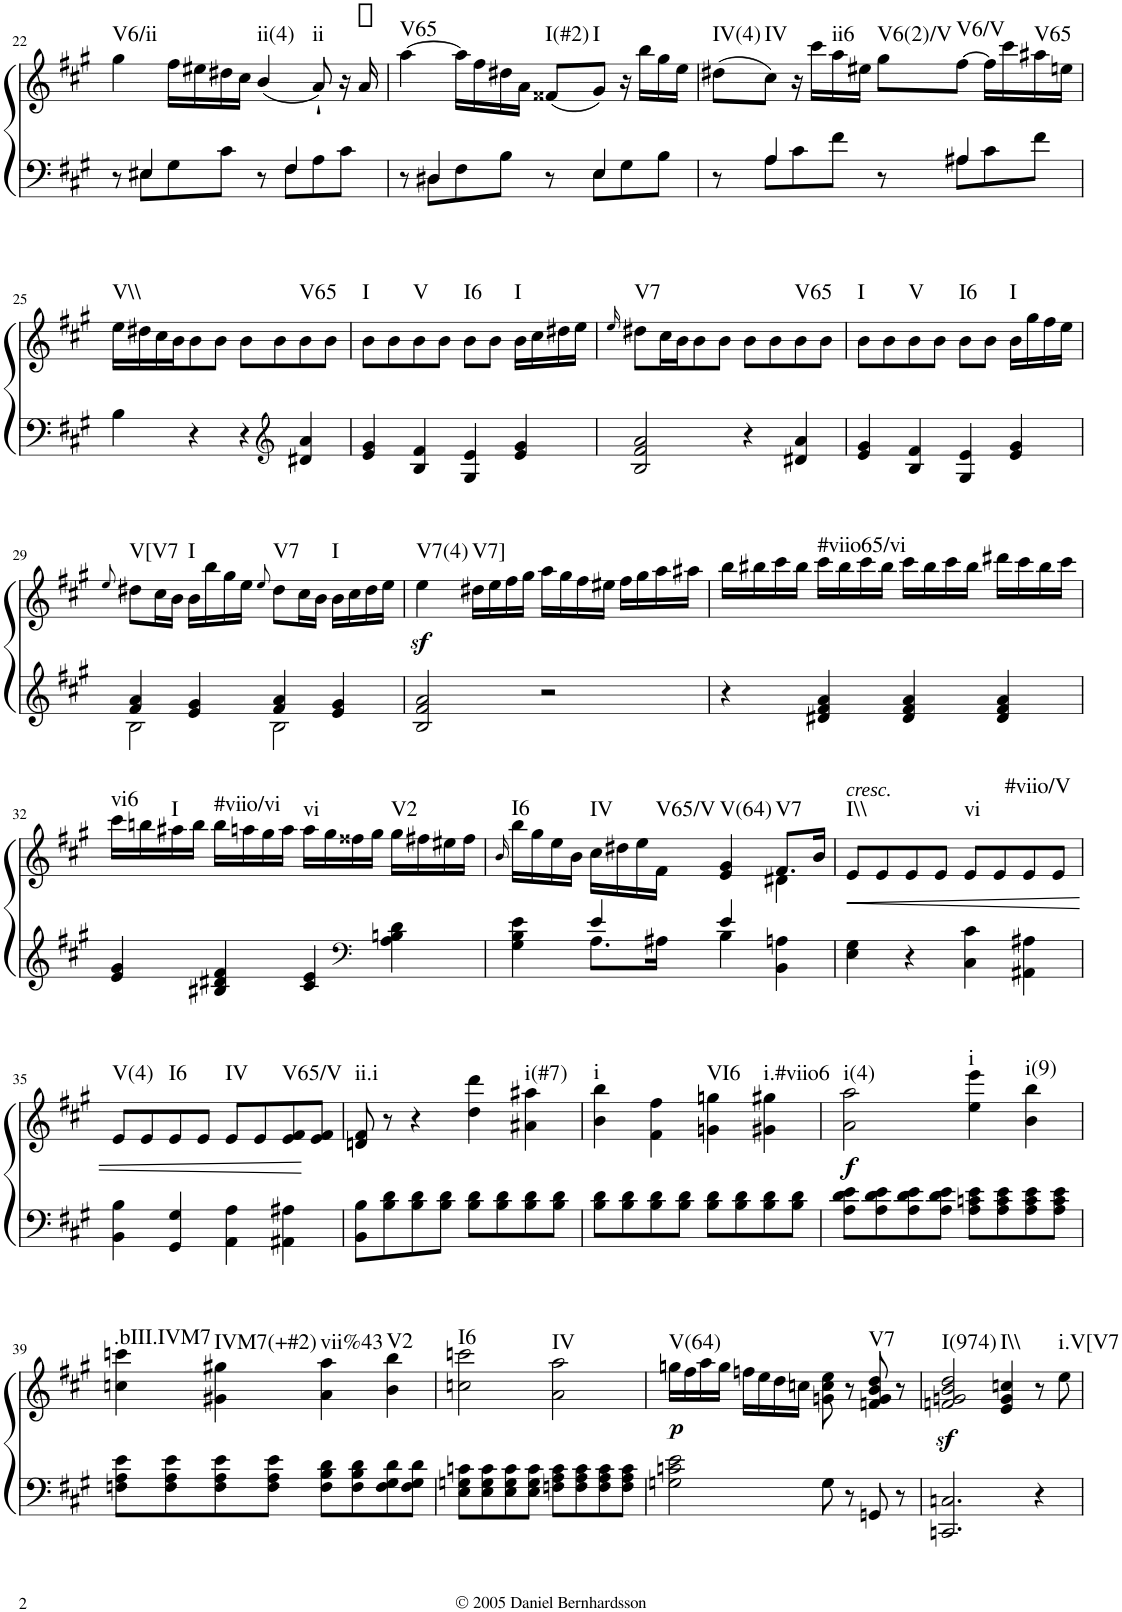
**kern	**kern	**dynam	**harte
*part1	*part1	*part1	*part1
*staff2	*staff1	*staff1/2	*
*I"Piano	*	*	*
*I'Pno.	*	*	*
!!LO:PB:g=z
*clefF4	*clefG2	*	*
*k[f#c#g#]	*k[f#c#g#]	*	*
*A:	*A:	*	*
*M2/2	*M2/2	*	*
*met(c|)	*met(c|)	*	*
=22	=22	=22	=22
*^	*	*	*
!	!	!	!	!LO:H:kt=V6/ii
8r	8ryy	4gg#\	.	N
4E#X/	8E#\L	.	.	.
.	8G#\	16ff#\LL	.	.
.	.	16ee#X\	.	.
8ryy	8c#\J	16dd#X\	.	.
.	.	16cc#\JJ	.	.
!	!	!	!	!LO:H:kt=ii(4)
8r	8ryy	(4b/	.	N
4F#/	8F#\L	.	.	.
!	!	!	!	!LO:H:kt=ii
.	8A\	8a`/)	.	N
8ryy	8c#\J	16r	.	.
.	.	16a/	.	.
=23	=23	=23	=23	=23
!	!	!	!	!LO:H:kt=V65
8r	8ryy	[4aa\	.	N
4D#X/	8D#\L	.	.	.
.	8F#\	16aa\LL]	.	.
.	.	16ff#\	.	.
8ryy	8B\J	16dd#X\	.	.
.	.	16a\JJ	.	.
!	!	!	!	!LO:H:kt=I(#2)
8r	8ryy	(8f##X/L	.	N
!	!	!	!	!LO:H:kt=I
4E/	8E\L	8g#/J)	.	N
.	8G#\	16r	.	.
.	.	16bb\LL	.	.
8ryy	8B\J	16gg#\	.	.
.	.	16ee\JJ	.	.
=24	=24	=24	=24	=24
!	!	!	!	!LO:H:kt=IV(4)
8r	8ryy	(8dd#X\L	.	N
!	!	!	!	!LO:H:kt=IV
4A/	8A\L	8cc#\J)	.	N
.	8c#\	16r	.	.
.	.	16ccc#\LL	.	.
!	!	!	!	!LO:H:kt=ii6
8ryy	8f#\J	16aa\	.	N
.	.	16ee#X\JJ	.	.
!	!	!	!	!LO:H:kt=V6(2)/V
8r	8ryy	8gg#\L	.	N
!	!	!	!	!LO:H:kt=V6/V
4A#X/	8A#\L	[8ff#\J	.	N
.	8c#\	16ff#\LL]	.	.
.	.	16ccc#\	.	.
!	!	!	!	!LO:H:kt=V65
8ryy	8f#\J	16aa#X\	.	N
.	.	16een\JJ	.	.
*v	*v	*	*	*
!!LO:LB:g=z
=25	=25	=25	=25
!	!	!	!LO:H:kt=V\\
4B\	16ee\LL	.	N
.	16dd#X\	.	.
.	16cc#\	.	.
.	16b\J	.	.
4r	8b\	.	.
.	8b\J	.	.
4r	8b\L	.	.
*clefG2	*	*	*
.	8b\	.	.
!	!	!	!LO:H:kt=V65
4d#X/ 4a/	8b\	.	N
.	8b\J	.	.
=26	=26	=26	=26
!	!	!	!LO:H:kt=I
4e/ 4g#/	8b\L	.	N
.	8b\	.	.
!	!	!	!LO:H:kt=V
4B/ 4f#/	8b\	.	N
.	8b\J	.	.
!	!	!	!LO:H:kt=I6
4G#/ 4e/	8b\L	.	N
.	8b\J	.	.
!	!	!	!LO:H:kt=I
4e/ 4g#/	16b\LL	.	N
.	16cc#\	.	.
.	16dd#X\	.	.
.	16ee\JJ	.	.
=27	=27	=27	=27
.	16qee/	.	.
!	!	!	!LO:H:kt=V7
2B/ 2f#/ 2a/	8dd#X\L	.	N
.	16cc#\L	.	.
.	16b\J	.	.
.	8b\	.	.
.	8b\J	.	.
4r	8b\L	.	.
.	8b\	.	.
!	!	!	!LO:H:kt=V65
4d#X/ 4a/	8b\	.	N
.	8b\J	.	.
=28	=28	=28	=28
!	!	!	!LO:H:kt=I
4e/ 4g#/	8b\L	.	N
.	8b\	.	.
!	!	!	!LO:H:kt=V
4B/ 4f#/	8b\	.	N
.	8b\J	.	.
!	!	!	!LO:H:kt=I6
4G#/ 4e/	8b\L	.	N
.	8b\J	.	.
!	!	!	!LO:H:kt=I
4e/ 4g#/	16b\LL	.	N
.	16gg#\	.	.
.	16ff#\	.	.
.	16ee\JJ	.	.
!!LO:LB:g=z
=29	=29	=29	=29
.	8qee/	.	.
*^	*	*	*
!	!	!	!	!LO:H:kt=V[V7
4f#/ 4a/	2B\	8dd#X\L	.	N
.	.	16cc#\L	.	.
.	.	16b\JJ	.	.
!	!	!	!	!LO:H:kt=I
4e/ 4g#/	.	16b\LL	.	N
.	.	16bb\	.	.
.	.	16gg#\	.	.
.	.	16ee\JJ	.	.
.	.	8qee/	.	.
!	!	!	!	!LO:H:kt=V7
4f#/ 4a/	2B\	8dd#\L	.	N
.	.	16cc#\L	.	.
.	.	16b\JJ	.	.
!	!	!	!	!LO:H:kt=I
4e/ 4g#/	.	16b\LL	.	N
.	.	16cc#\	.	.
.	.	16dd#\	.	.
.	.	16ee\JJ	.	.
*v	*v	*	*	*
=30	=30	=30	=30
!	!	!LO:DY:b	!LO:H:kt=V7(4)
2B/ 2f#/ 2a/	4ee\	sf	N
!	!	!	!LO:H:kt=V7]
.	16dd#X\LL	.	N
.	16ee\	.	.
.	16ff#\	.	.
.	16gg#\JJ	.	.
2r	16aa\LL	.	.
.	16gg#\	.	.
.	16ff#\	.	.
.	16ee#X\JJ	.	.
.	16ff#\LL	.	.
.	16gg#\	.	.
.	16aa\	.	.
.	16aa#X\JJ	.	.
=31	=31	=31	=31
4r	16bb\LL	.	.
.	16bb#X\	.	.
.	16ccc#\	.	.
.	16bb#\JJ	.	.
!	!	!	!LO:H:kt=#viio65/vi
4d#X/ 4f#/ 4a/	16ccc#\LL	.	N
.	16bb#\	.	.
.	16ccc#\	.	.
.	16bb#\JJ	.	.
4d#/ 4f#/ 4a/	16ccc#\LL	.	.
.	16bb#\	.	.
.	16ccc#\	.	.
.	16bb#\JJ	.	.
4d#/ 4f#/ 4a/	16ddd#X\LL	.	.
.	16ccc#\	.	.
.	16bb#\	.	.
.	16ccc#\JJ	.	.
!!LO:LB:g=z
=32	=32	=32	=32
!	!	!	!LO:H:kt=vi6
4e/ 4g#/	16ccc#\LL	.	N
.	16bbn\	.	.
!	!	!	!LO:H:kt=I
.	16aa#X\	.	N
.	16bb\JJ	.	.
!	!	!	!LO:H:kt=#viio/vi
4B#X/ 4d#X/ 4f#/	16bb\LL	.	N
.	16aan\	.	.
.	16gg#\	.	.
.	16aa\JJ	.	.
!	!	!	!LO:H:kt=vi
4c#/ 4e/	16aa\LL	.	N
.	16gg#\	.	.
*clefF4	*	*	*
.	16ff##X\	.	.
.	16gg#\JJ	.	.
!	!	!	!LO:H:kt=V2
4A\ 4Bn\ 4d#\	16gg#\LL	.	N
.	16ff#X\	.	.
.	16ee#X\	.	.
.	16ff#\JJ	.	.
=33	=33	=33	=33
.	16qb/	.	.
*^	*^	*	*
!	!	!	!	!	!LO:H:kt=I6
4G#\ 4B\ 4e\	4ryy	16bb\LL	2ryy	.	N
.	.	16gg#\	.	.	.
.	.	16ee\	.	.	.
.	.	16b\JJ	.	.	.
!	!	!	!	!	!LO:H:kt=IV
4e/	8.A\L	16cc#\LL	.	.	N
.	.	16dd#X\	.	.	.
.	.	16ee\	.	.	.
!	!	!	!	!	!LO:H:kt=V65/V
.	16A#X\Jk	16f#\JJ	.	.	N
!	!	!	!	!	!LO:H:kt=V(64)
4e/	4B\	4e/ 4g#/	4ryy	.	N
!	!	!	!	!	!LO:H:kt=V7
4BB\ 4An\	4ryy	8.f#/L	4d#X\	.	N
.	.	16b/Jk	.	.	.
*v	*v	*	*	*	*
*	*v	*v	*	*
=34	=34	=34	=34
!	!LO:TX:a:i:t=cresc.	!	!
!	!	!LO:HP:b	!LO:H:kt=I\\
4E\ 4G#\	8e/L	<	N
.	8e/	.	.
4r	8e/	.	.
.	8e/J	.	.
!	!	!	!LO:H:kt=vi
4C#\ 4c#\	8e/L	.	N
.	8e/	.	.
!	!	!	!LO:H:kt=#viio/V
4AA#X\ 4A#X\	8e/	.	N
.	8e/J	.	.
!!LO:LB:g=z
=35	=35	=35	=35
!	!	!	!LO:H:kt=V(4)
4BB\ 4B\	8e/L	.	N
.	8e/	.	.
!	!	!	!LO:H:kt=I6
4GG#/ 4G#/	8e/	.	N
.	8e/J	.	.
!	!	!	!LO:H:kt=IV
4AA\ 4A\	8e/L	.	N
.	8e/	.	.
!	!	!	!LO:H:kt=V65/V
4AA#X\ 4A#X\	8e/ 8f#/	.	N
.	8e/ 8f#/J	[	.
=36	=36	=36	=36
!	!	!	!LO:H:kt=ii.i
8BB\ 8B\L	8dn/ 8f#/	.	N
8B\ 8d\	8r	.	.
8B\ 8d\	4r	.	.
8B\ 8d\J	.	.	.
8B\ 8d\L	4dd\ 4ddd\	.	.
8B\ 8d\	.	.	.
!	!	!	!LO:H:kt=i(#7)
8B\ 8d\	4a#X\ 4aa#X\	.	N
8B\ 8d\J	.	.	.
=37	=37	=37	=37
!	!	!	!LO:H:kt=i
8B\ 8d\L	4b\ 4bb\	.	N
8B\ 8d\	.	.	.
8B\ 8d\	4f#\ 4ff#\	.	.
8B\ 8d\J	.	.	.
!	!	!	!LO:H:kt=VI6
8B\ 8d\L	4gn\ 4ggn\	.	N
8B\ 8d\	.	.	.
!	!	!	!LO:H:kt=i.#viio6
8B\ 8d\	4g#X\ 4gg#X\	.	N
8B\ 8d\J	.	.	.
=38	=38	=38	=38
!	!	!LO:DY:b	!LO:H:kt=i(4)
8A\ 8d\ 8e\L	2a\ 2aa\	f	N
8A\ 8d\ 8e\	.	.	.
8A\ 8d\ 8e\	.	.	.
8A\ 8d\ 8e\J	.	.	.
!	!	!	!LO:H:kt=i
8A\ 8cn\ 8e\L	4ee\ 4eee\	.	N
8A\ 8c\ 8e\	.	.	.
!	!	!	!LO:H:kt=i(9)
8A\ 8c\ 8e\	4b\ 4bb\	.	N
8A\ 8c\ 8e\J	.	.	.
!!LO:LB:g=z
=39	=39	=39	=39
!	!	!	!LO:H:kt=.bIII.IVM7
8Fn\ 8A\ 8e\L	4ccn\ 4cccn\	.	N
8F\ 8A\ 8e\	.	.	.
!	!	!	!LO:H:kt=IVM7(+#2)
8F\ 8A\ 8e\	4g#X\ 4gg#X\	.	N
8F\ 8A\ 8e\J	.	.	.
!	!	!	!LO:H:kt=vii%43
8F\ 8B\ 8d\L	4a\ 4aa\	.	N
8F\ 8B\ 8d\	.	.	.
!	!	!	!LO:H:kt=V2
8F\ 8G#\ 8d\	4b\ 4bb\	.	N
8F\ 8G#\ 8d\J	.	.	.
=40	=40	=40	=40
!	!	!	!LO:H:kt=I6
8E\ 8Gn\ 8cn\L	2ccn\ 2cccn\	.	N
8E\ 8G\ 8c\	.	.	.
8E\ 8G\ 8c\	.	.	.
8E\ 8G\ 8c\J	.	.	.
!	!	!	!LO:H:kt=IV
8Fn\ 8A\ 8c\L	2a\ 2aa\	.	N
8F\ 8A\ 8c\	.	.	.
8F\ 8A\ 8c\	.	.	.
8F\ 8A\ 8c\J	.	.	.
=41	=41	=41	=41
!	!	!LO:DY:b	!LO:H:kt=V(64)
2Gn\ 2cn\ 2e\	16ggn\LL	p	N
.	16ff#\	.	.
.	16aa\	.	.
.	16gg\JJ	.	.
.	16ffn\LL	.	.
.	16ee\	.	.
.	16dd\	.	.
.	16ccn\JJ	.	.
8G\	8gn\ 8cc\ 8ee\	.	.
8r	8r	.	.
!	!	!	!LO:H:kt=V7
8GGn/	8fn/ 8g/ 8b/ 8dd/	.	N
8r	8r	.	.
=42	=42	=42	=42
!	!	!LO:DY:b	!LO:H:kt=I(974)
2.CCn/ 2.Cn/	2fn/ 2gn/ 2b/ 2dd/	sf	N
!	!	!	!LO:H:kt=I\\
.	4e/ 4g/ 4ccn/	.	N
4r	8r	.	.
!	!	!	!LO:H:kt=i.V[V7
.	8ee\	.	N
=	=	=	=
*-	*-	*-	*-
